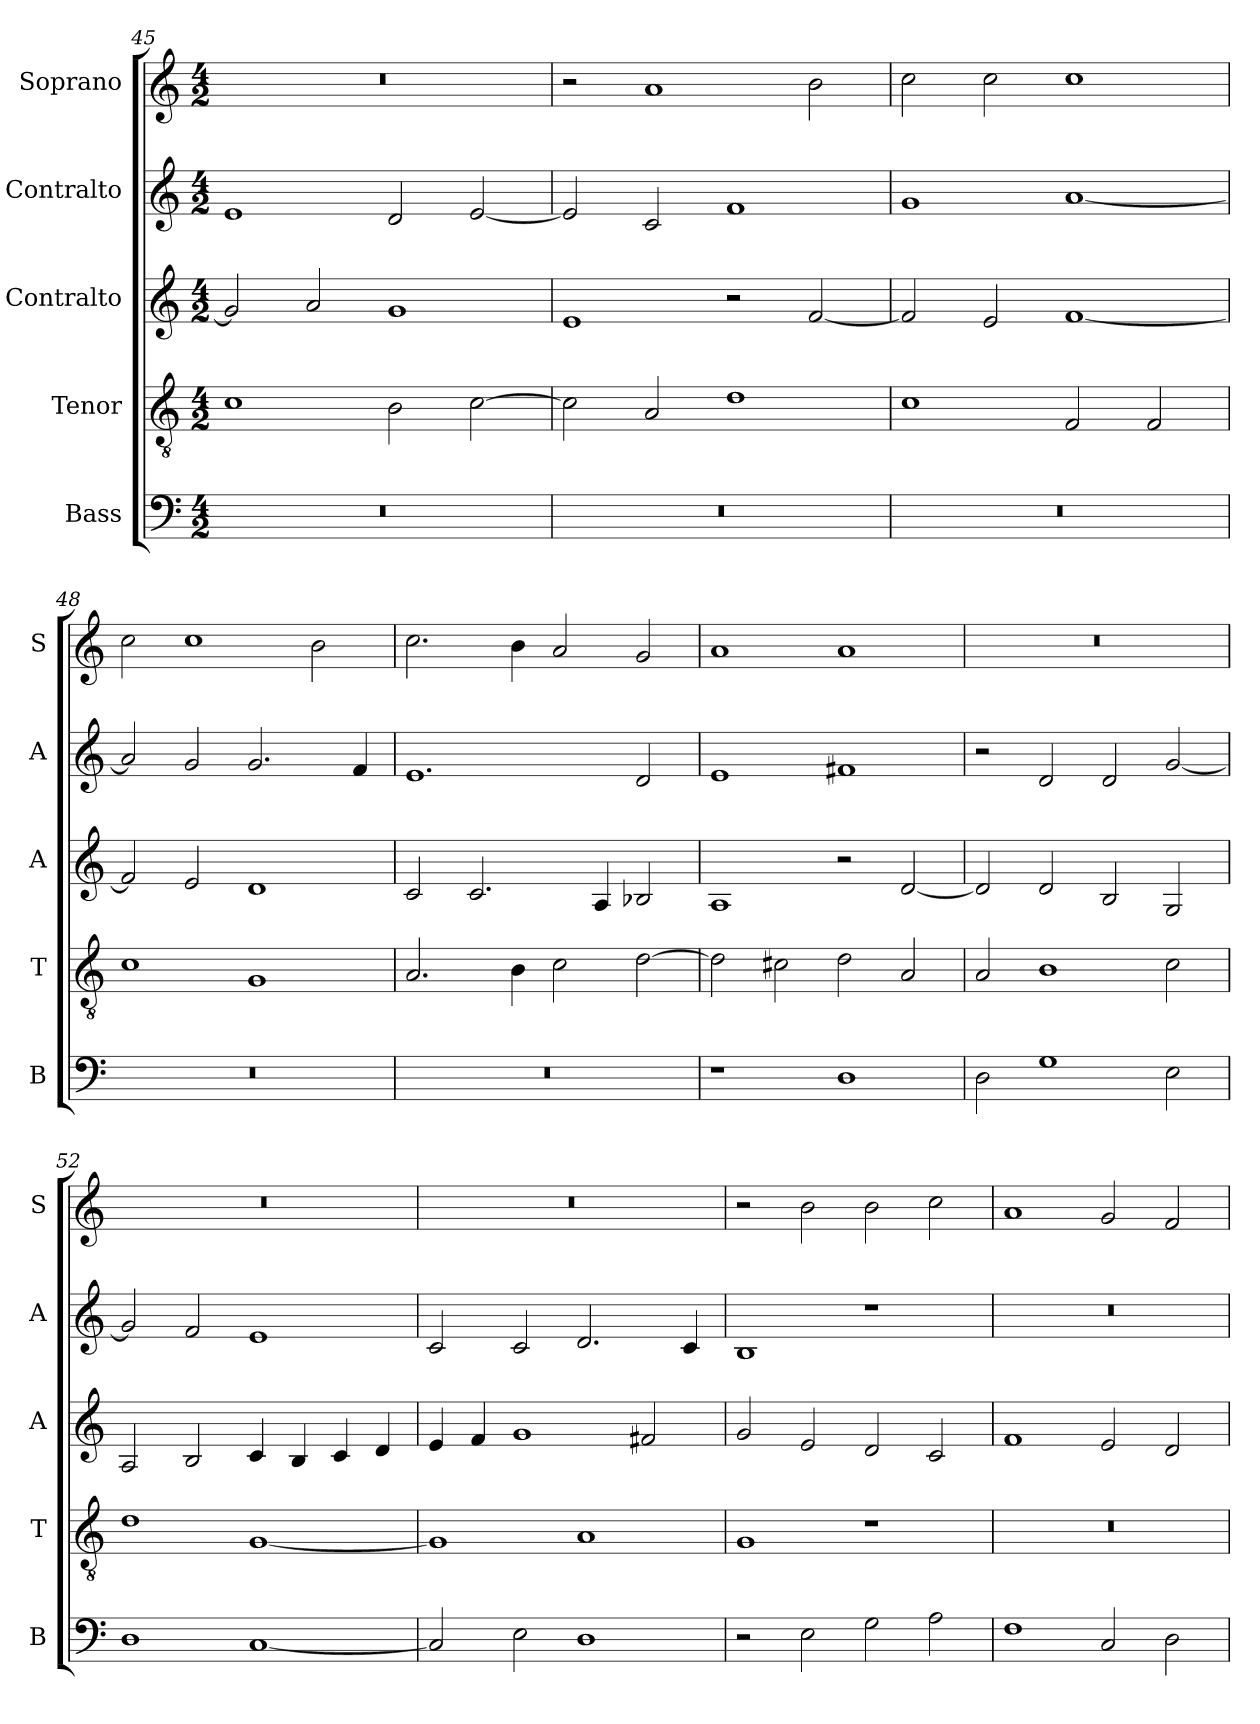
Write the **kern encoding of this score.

**kern	**kern	**kern	**kern	**kern
*part5	*part4	*part3	*part2	*part1
*staff5	*staff4	*staff3	*staff2	*staff1
*I"Bass	*I"Tenor	*I"Contralto	*I"Contralto	*I"Soprano
*I'B	*I'T	*I'A	*I'A	*I'S
*clefF4	*clefGv2	*clefG2	*clefG2	*clefG2
*k[]	*k[]	*k[]	*k[]	*k[]
*E:phr	*E:phr	*E:phr	*E:phr	*E:phr
*M4/2	*M4/2	*M4/2	*M4/2	*M4/2
=45	=45	=45	=45	=45
0r	1c	2g]	1e	0r
.	.	2a	.	.
.	2B	1g	2d	.
.	[2c	.	[2e	.
=46	=46	=46	=46	=46
0r	2c]	1e	2e]	2r
.	2A	.	2c	1a
.	1d	2r	1f	.
.	.	[2f	.	2b
=47	=47	=47	=47	=47
0r	1c	2f]	1g	2cc
.	.	2e	.	2cc
.	2F	[1f	[1a	1cc
.	2F	.	.	.
=48	=48	=48	=48	=48
0r	1c	2f]	2a]	2cc
.	.	2e	2g	1cc
.	1G	1d	2.g	.
.	.	.	.	2b
.	.	.	4f	.
=49	=49	=49	=49	=49
0r	2.A	2c	1.e	2.cc
.	.	2.c	.	.
.	4B	.	.	4b
.	2c	.	.	2a
.	.	4A	.	.
.	[2d	2B-X	2d	2g
=50	=50	=50	=50	=50
1r	2d]	1A	1e	1a
.	2c#X	.	.	.
1D	2d	2r	1f#X	1a
.	2A	[2d	.	.
=51	=51	=51	=51	=51
2D	2A	2d]	2r	0r
1G	1B	2d	2d	.
.	.	2B	2d	.
2E	2c	2G	[2g	.
=52	=52	=52	=52	=52
1D	1d	2A	2g]	0r
.	.	2B	2f	.
[1C	[1G	4c	1e	.
.	.	4B	.	.
.	.	4c	.	.
.	.	4d	.	.
=53	=53	=53	=53	=53
2C]	1G]	4e	2c	0r
.	.	4f	.	.
2E	.	1g	2c	.
1D	1A	.	2.d	.
.	.	2f#X	.	.
.	.	.	4c	.
=54	=54	=54	=54	=54
2r	1G	2g	1B	2r
2E	.	2e	.	2b
2G	1r	2d	1r	2b
2A	.	2c	.	2cc
=55	=55	=55	=55	=55
1F	0r	1f	0r	1a
2C	.	2e	.	2g
2D	.	2d	.	2f
=	=	=	=	=
*-	*-	*-	*-	*-
